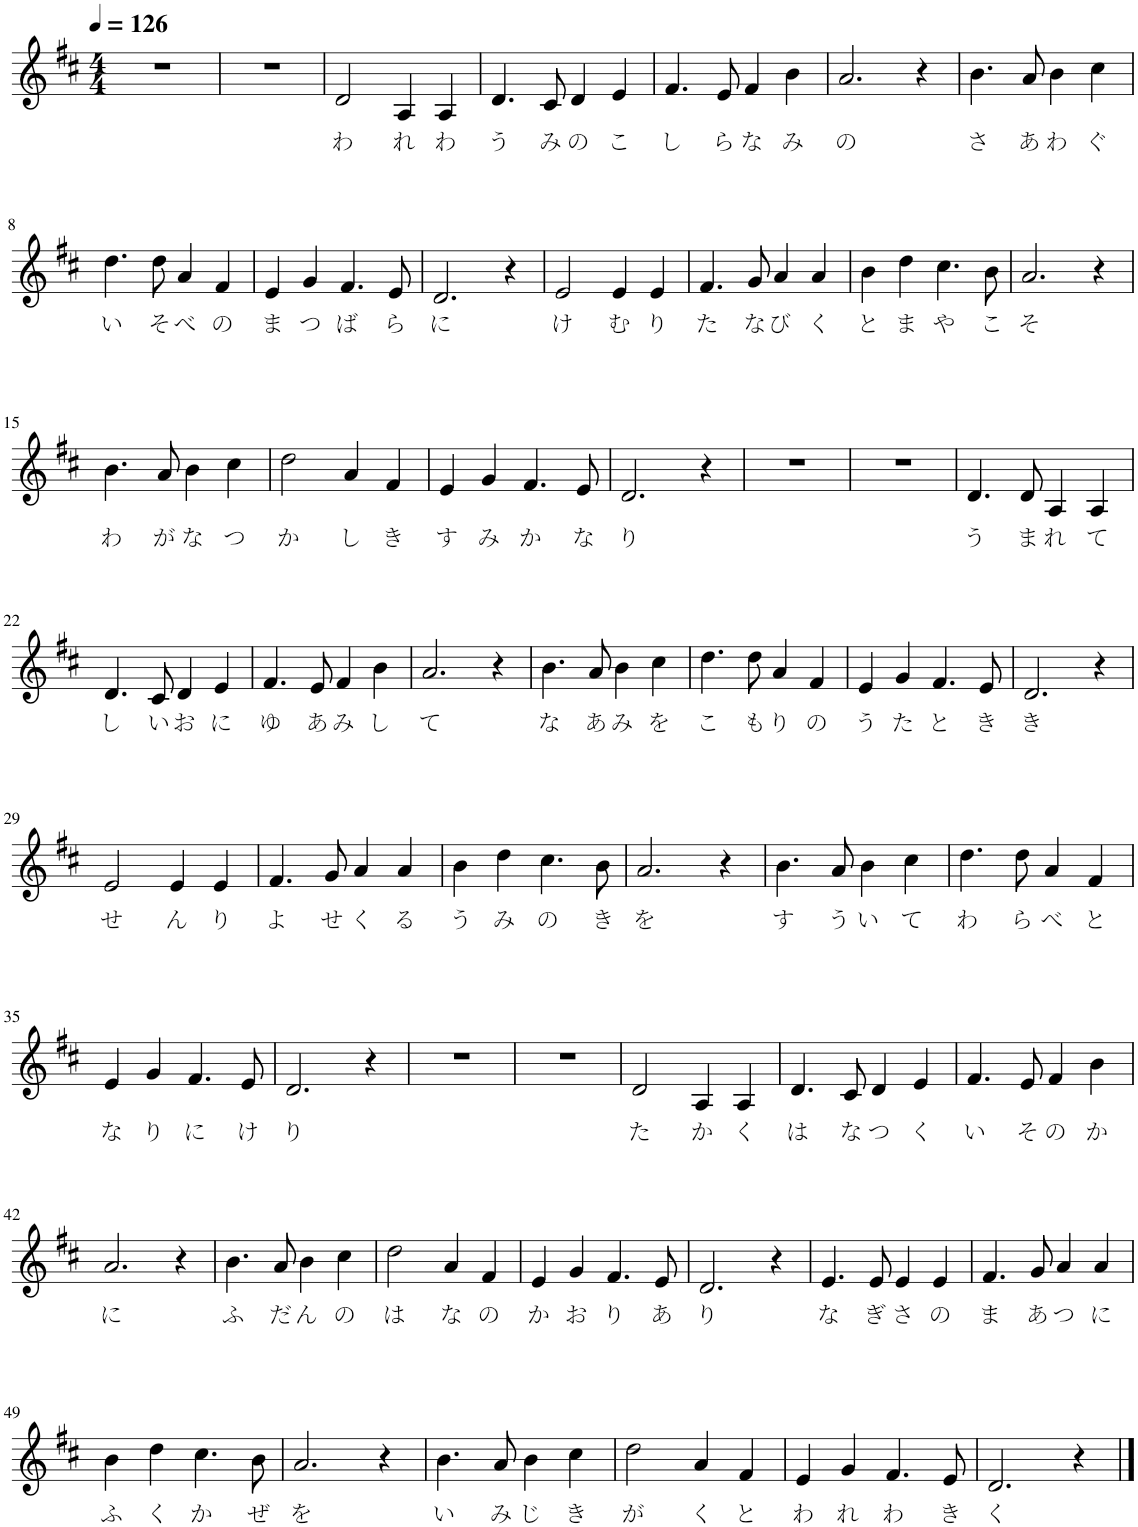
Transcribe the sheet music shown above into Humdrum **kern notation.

**kern	**text
*part1	*part1
*staff1	*staff1
*I"ピアノ	*
*clefG2	*
*k[f#c#]	*
*M4/4	*
*MM126	*
=1	=1
1r	.
=2	=2
1r	.
=3	=3
!	!LO:LY:b
2d/	わ
!	!LO:LY:b
4A/	れ
!	!LO:LY:b
4A/	わ
=4	=4
!	!LO:LY:b
4.d/	う
!	!LO:LY:b
8c#/	み
!	!LO:LY:b
4d/	の
!	!LO:LY:b
4e/	こ
=5	=5
!	!LO:LY:b
4.f#/	し
!	!LO:LY:b
8e/	ら
!	!LO:LY:b
4f#/	な
!	!LO:LY:b
4b\	み
=6	=6
!	!LO:LY:b
2.a/	の
4r	.
=7	=7
!	!LO:LY:b
4.b\	さ
!	!LO:LY:b
8a/	あ
!	!LO:LY:b
4b\	わ
!	!LO:LY:b
4cc#\	ぐ
!!LO:LB:g=z
=8	=8
!	!LO:LY:b
4.dd\	い
!	!LO:LY:b
8dd\	そ
!	!LO:LY:b
4a/	べ
!	!LO:LY:b
4f#/	の
=9	=9
!	!LO:LY:b
4e/	ま
!	!LO:LY:b
4g/	つ
!	!LO:LY:b
4.f#/	ば
!	!LO:LY:b
8e/	ら
=10	=10
!	!LO:LY:b
2.d/	に
4r	.
=11	=11
!	!LO:LY:b
2e/	け
!	!LO:LY:b
4e/	む
!	!LO:LY:b
4e/	り
=12	=12
!	!LO:LY:b
4.f#/	た
!	!LO:LY:b
8g/	な
!	!LO:LY:b
4a/	び
!	!LO:LY:b
4a/	く
=13	=13
!	!LO:LY:b
4b\	と
!	!LO:LY:b
4dd\	ま
!	!LO:LY:b
4.cc#\	や
!	!LO:LY:b
8b\	こ
=14	=14
!	!LO:LY:b
2.a/	そ
4r	.
!!LO:LB:g=z
=15	=15
!	!LO:LY:b
4.b\	わ
!	!LO:LY:b
8a/	が
!	!LO:LY:b
4b\	な
!	!LO:LY:b
4cc#\	つ
=16	=16
!	!LO:LY:b
2dd\	か
!	!LO:LY:b
4a/	し
!	!LO:LY:b
4f#/	き
=17	=17
!	!LO:LY:b
4e/	す
!	!LO:LY:b
4g/	み
!	!LO:LY:b
4.f#/	か
!	!LO:LY:b
8e/	な
=18	=18
!	!LO:LY:b
2.d/	り
4r	.
=19	=19
1r	.
=20	=20
1r	.
=21	=21
!	!LO:LY:b
4.d/	う
!	!LO:LY:b
8d/	ま
!	!LO:LY:b
4A/	れ
!	!LO:LY:b
4A/	て
!!LO:LB:g=z
=22	=22
!	!LO:LY:b
4.d/	し
!	!LO:LY:b
8c#/	い
!	!LO:LY:b
4d/	お
!	!LO:LY:b
4e/	に
=23	=23
!	!LO:LY:b
4.f#/	ゆ
!	!LO:LY:b
8e/	あ
!	!LO:LY:b
4f#/	み
!	!LO:LY:b
4b\	し
=24	=24
!	!LO:LY:b
2.a/	て
4r	.
=25	=25
!	!LO:LY:b
4.b\	な
!	!LO:LY:b
8a/	あ
!	!LO:LY:b
4b\	み
!	!LO:LY:b
4cc#\	を
=26	=26
!	!LO:LY:b
4.dd\	こ
!	!LO:LY:b
8dd\	も
!	!LO:LY:b
4a/	り
!	!LO:LY:b
4f#/	の
=27	=27
!	!LO:LY:b
4e/	う
!	!LO:LY:b
4g/	た
!	!LO:LY:b
4.f#/	と
!	!LO:LY:b
8e/	き
=28	=28
!	!LO:LY:b
2.d/	き
4r	.
!!LO:LB:g=z
=29	=29
!	!LO:LY:b
2e/	せ
!	!LO:LY:b
4e/	ん
!	!LO:LY:b
4e/	り
=30	=30
!	!LO:LY:b
4.f#/	よ
!	!LO:LY:b
8g/	せ
!	!LO:LY:b
4a/	く
!	!LO:LY:b
4a/	る
=31	=31
!	!LO:LY:b
4b\	う
!	!LO:LY:b
4dd\	み
!	!LO:LY:b
4.cc#\	の
!	!LO:LY:b
8b\	き
=32	=32
!	!LO:LY:b
2.a/	を
4r	.
=33	=33
!	!LO:LY:b
4.b\	す
!	!LO:LY:b
8a/	う
!	!LO:LY:b
4b\	い
!	!LO:LY:b
4cc#\	て
=34	=34
!	!LO:LY:b
4.dd\	わ
!	!LO:LY:b
8dd\	ら
!	!LO:LY:b
4a/	べ
!	!LO:LY:b
4f#/	と
!!LO:LB:g=z
=35	=35
!	!LO:LY:b
4e/	な
!	!LO:LY:b
4g/	り
!	!LO:LY:b
4.f#/	に
!	!LO:LY:b
8e/	け
=36	=36
!	!LO:LY:b
2.d/	り
4r	.
=37	=37
1r	.
=38	=38
1r	.
=39	=39
!	!LO:LY:b
2d/	た
!	!LO:LY:b
4A/	か
!	!LO:LY:b
4A/	く
=40	=40
!	!LO:LY:b
4.d/	は
!	!LO:LY:b
8c#/	な
!	!LO:LY:b
4d/	つ
!	!LO:LY:b
4e/	く
=41	=41
!	!LO:LY:b
4.f#/	い
!	!LO:LY:b
8e/	そ
!	!LO:LY:b
4f#/	の
!	!LO:LY:b
4b\	か
!!LO:LB:g=z
=42	=42
!	!LO:LY:b
2.a/	に
4r	.
=43	=43
!	!LO:LY:b
4.b\	ふ
!	!LO:LY:b
8a/	だ
!	!LO:LY:b
4b\	ん
!	!LO:LY:b
4cc#\	の
=44	=44
!	!LO:LY:b
2dd\	は
!	!LO:LY:b
4a/	な
!	!LO:LY:b
4f#/	の
=45	=45
!	!LO:LY:b
4e/	か
!	!LO:LY:b
4g/	お
!	!LO:LY:b
4.f#/	り
!	!LO:LY:b
8e/	あ
=46	=46
!	!LO:LY:b
2.d/	り
4r	.
=47	=47
!	!LO:LY:b
4.e/	な
!	!LO:LY:b
8e/	ぎ
!	!LO:LY:b
4e/	さ
!	!LO:LY:b
4e/	の
=48	=48
!	!LO:LY:b
4.f#/	ま
!	!LO:LY:b
8g/	あ
!	!LO:LY:b
4a/	つ
!	!LO:LY:b
4a/	に
!!LO:LB:g=z
=49	=49
!	!LO:LY:b
4b\	ふ
!	!LO:LY:b
4dd\	く
!	!LO:LY:b
4.cc#\	か
!	!LO:LY:b
8b\	ぜ
=50	=50
!	!LO:LY:b
2.a/	を
4r	.
=51	=51
!	!LO:LY:b
4.b\	い
!	!LO:LY:b
8a/	み
!	!LO:LY:b
4b\	じ
!	!LO:LY:b
4cc#\	き
=52	=52
!	!LO:LY:b
2dd\	が
!	!LO:LY:b
4a/	く
!	!LO:LY:b
4f#/	と
=53	=53
!	!LO:LY:b
4e/	わ
!	!LO:LY:b
4g/	れ
!	!LO:LY:b
4.f#/	わ
!	!LO:LY:b
8e/	き
=54	=54
!	!LO:LY:b
2.d/	く
4r	.
==	==
*-	*-
